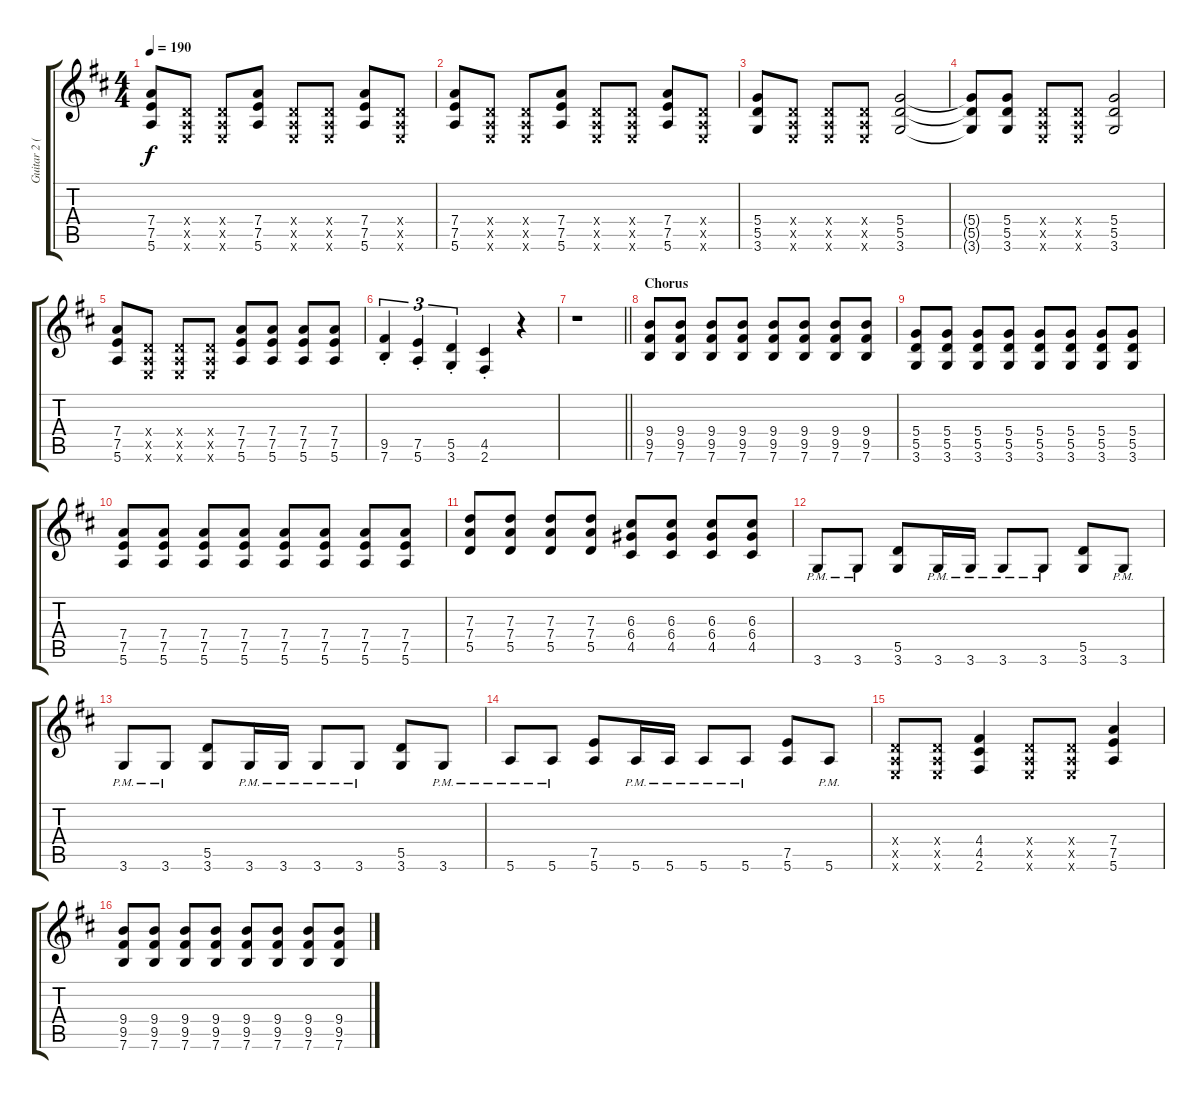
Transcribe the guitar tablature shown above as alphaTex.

\track ("Guitar 2 (Lida)" "Guitar 2 (") {instrument distortionguitar}
\staff {score tabs}
\tuning (E4 B3 G3 D3 A2 E2) {hide}
\ts (4 4)
\tempo 190
\clef g2
\ks bminor
(7.4 7.5 5.6).8{dy f} (0.4{x} 0.5{x} 0.6{x}).8 (0.4{x} 0.5{x} 0.6{x}).8 (7.4 7.5 5.6).8 (0.4{x} 0.5{x} 0.6{x}).8 (0.4{x} 0.5{x} 0.6{x}).8 (7.4 7.5 5.6).8 (0.4{x} 0.5{x} 0.6{x}).8 |
(7.4 7.5 5.6).8 (0.4{x} 0.5{x} 0.6{x}).8 (0.4{x} 0.5{x} 0.6{x}).8 (7.4 7.5 5.6).8 (0.4{x} 0.5{x} 0.6{x}).8 (0.4{x} 0.5{x} 0.6{x}).8 (7.4 7.5 5.6).8 (0.4{x} 0.5{x} 0.6{x}).8 |
(5.4 5.5 3.6).8 (0.4{x} 0.5{x} 0.6{x}).8 (0.4{x} 0.5{x} 0.6{x}).8 (0.4{x} 0.5{x} 0.6{x}).8 (5.4 5.5 3.6).2 |
(5.4{t} 5.5{t} 3.6{t}).8 (5.4 5.5 3.6).8 (0.4{x} 0.5{x} 0.6{x}).8 (0.4{x} 0.5{x} 0.6{x}).8 (5.4 5.5 3.6).2 |
(7.4 7.5 5.6).8 (0.4{x} 0.5{x} 0.6{x}).8 (0.4{x} 0.5{x} 0.6{x}).8 (0.4{x} 0.5{x} 0.6{x}).8 (7.4 7.5 5.6).8 (7.4 7.5 5.6).8 (7.4 7.5 5.6).8 (7.4 7.5 5.6).8 |
(9.5{st} 7.6{st}).4{tu (3 2)} (7.5{st} 5.6{st}).4{tu (3 2)} (5.5{st} 3.6{st}).4{tu (3 2)} (4.5{st} 2.6{st}).4 r.4 |
\barLineRight lightlight
r.1 |
\section ("" "Chorus")
(9.4 9.5 7.6).8 (9.4 9.5 7.6).8 (9.4 9.5 7.6).8 (9.4 9.5 7.6).8 (9.4 9.5 7.6).8 (9.4 9.5 7.6).8 (9.4 9.5 7.6).8 (9.4 9.5 7.6).8 |
(5.4 5.5 3.6).8 (5.4 5.5 3.6).8 (5.4 5.5 3.6).8 (5.4 5.5 3.6).8 (5.4 5.5 3.6).8 (5.4 5.5 3.6).8 (5.4 5.5 3.6).8 (5.4 5.5 3.6).8 |
(7.4 7.5 5.6).8 (7.4 7.5 5.6).8 (7.4 7.5 5.6).8 (7.4 7.5 5.6).8 (7.4 7.5 5.6).8 (7.4 7.5 5.6).8 (7.4 7.5 5.6).8 (7.4 7.5 5.6).8 |
(7.3 7.4 5.5).8 (7.3 7.4 5.5).8 (7.3 7.4 5.5).8 (7.3 7.4 5.5).8 (6.3 6.4 4.5).8 (6.3 6.4 4.5).8 (6.3 6.4 4.5).8 (6.3 6.4 4.5).8 |
3.6{pm}.8 3.6{pm}.8 (5.5 3.6).8 3.6{pm}.16 3.6{pm}.16 3.6{pm}.8 3.6{pm}.8 (5.5 3.6).8 3.6{pm}.8 |
3.6{pm}.8 3.6{pm}.8 (5.5 3.6).8 3.6{pm}.16 3.6{pm}.16 3.6{pm}.8 3.6{pm}.8 (5.5 3.6).8 3.6{pm}.8 |
5.6{pm}.8 5.6{pm}.8 (7.5 5.6).8 5.6{pm}.16 5.6{pm}.16 5.6{pm}.8 5.6{pm}.8 (7.5 5.6).8 5.6{pm}.8 |
(0.4{x} 0.5{x} 0.6{x}).8 (0.4{x} 0.5{x} 0.6{x}).8 (4.4 4.5 2.6).4 (0.4{x} 0.5{x} 0.6{x}).8 (0.4{x} 0.5{x} 0.6{x}).8 (7.4 7.5 5.6).4 |
(9.4 9.5 7.6).8 (9.4 9.5 7.6).8 (9.4 9.5 7.6).8 (9.4 9.5 7.6).8 (9.4 9.5 7.6).8 (9.4 9.5 7.6).8 (9.4 9.5 7.6).8 (9.4 9.5 7.6).8
